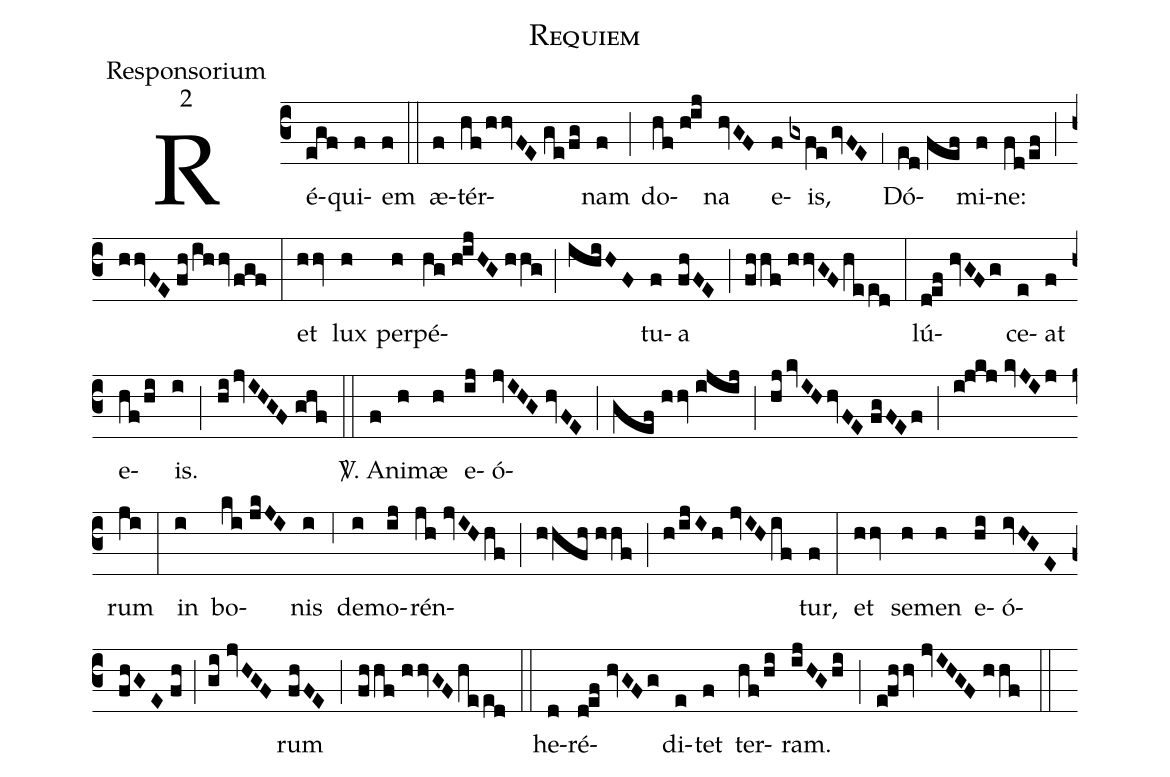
name:Requiem;
office-part:Responsorium;
mode:2;
%%
(c3) Ré(egf)qui(f)em(f) (::)
æ(f)tér(hf/hhvFE//ge/fg)nam(f) (;) do(hf//h!ij)na(hvGF) e(f)is,(gxfe/gvFE) (,1) Dó(ed//fef)mi(f)ne:(fd/ef) (;) (hhvFE//fh/ihhv/fgf) (:)
et(hhv) lux(h) per(h)pé(hg//h!ijHG//hhg;ihiHF)tu(f)a(fhFE) (;) (fhhf//hhvGF/heed) (:)
lú(d!ef//hvGFg)ce(e)at(f) e(hf/hi)is.(i) (;) (hi/jvIHGF//ghf) (::)

<sp>V/</sp>. A(f)ni(h)mæ(h) e(ij)ó(jvIHG//hvFE;gef//hhv//ijij;hj/kvIH/hvFE//fgFEf;i!jkj//kvJIj)rum(ji) (:)
in(i) bo(ki//jkJI)nis(i) (,6) de(i)mo(ij)rén(jh//jvIH/hf;hhfh//hhf;h/ijIh//jvIH/if)tur,(f) (:)
et(hhv) se(h)men(h) e(hi)ó(ivHGE//fhGE//fh;gi//jvHGF)rum(fhFE) (;) (fhhf//hhvGF/heed) (::)
he(d)ré(d!ef//hvGFg)di(e)tet(f) ter(hf/hi)ram.(ijHGhi) (;) (e!fhhv//jvIHGF//hhf) (::)
